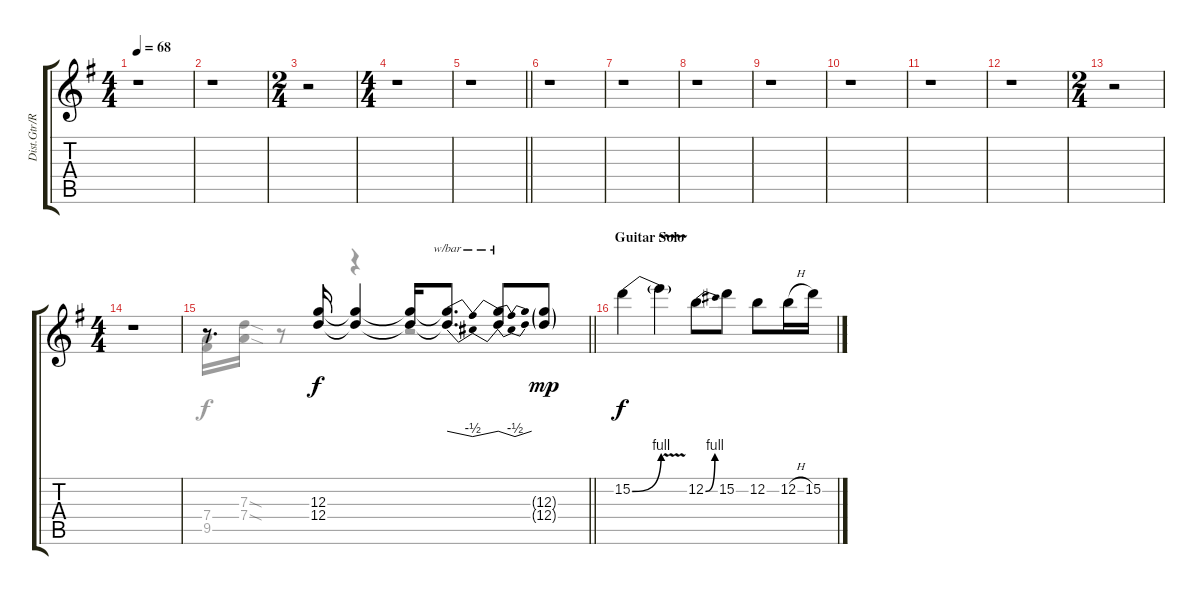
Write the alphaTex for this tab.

\track ("Dist.Gtr/Reverb" "Dist.Gtr/R") {instrument overdrivenguitar}
\staff {score tabs}
\tuning (E4 B3 G3 D3 A2 E2) {hide}
\voice
\ts (4 4)
\tempo 68
\clef g2
\ks g
r.1{dy f} |
r.1 |
\ts (2 4)
r.2 |
\ts (4 4)
r.1 |
\barLineRight lightlight
r.1 |
r.1 |
r.1 |
r.1 |
r.1 |
r.1 |
r.1 |
r.1 |
\ts (2 4)
r.2 |
\ts (4 4)
r.1 |
\barLineRight lightlight
r.8{d} (12.3 12.4).16 (12.3{t} 12.4{t}).4 (12.3{t} 12.4{t}).16 (12.3{t} 12.4{t}).8{d tbe (dip default 0 0 30 -2 60 0)} (12.3{t} 12.4{t}).8{tbe (dip default 0 0 30 -2 60 0)} (12.3{g} 12.4{g}).8{dy mp} |
\section ("" "Guitar Solo")
15.2{be (bend 0 0 60 4)}.4{dy f} 15.2{v t}.4 12.2{be (bend 0 0 60 4)}.8 15.2.8 12.2.8 12.2{h}.16 15.2.16
\voice
\clef g2
\ottava regular
\simile none
\ks g
|
|
|
|
\barLineRight lightlight
|
|
|
|
|
|
|
|
|
|
\barLineRight lightlight
(7.4 9.5).16 (7.3{sod} 7.4{sod}).16 r.8 r.4 r.2 |
